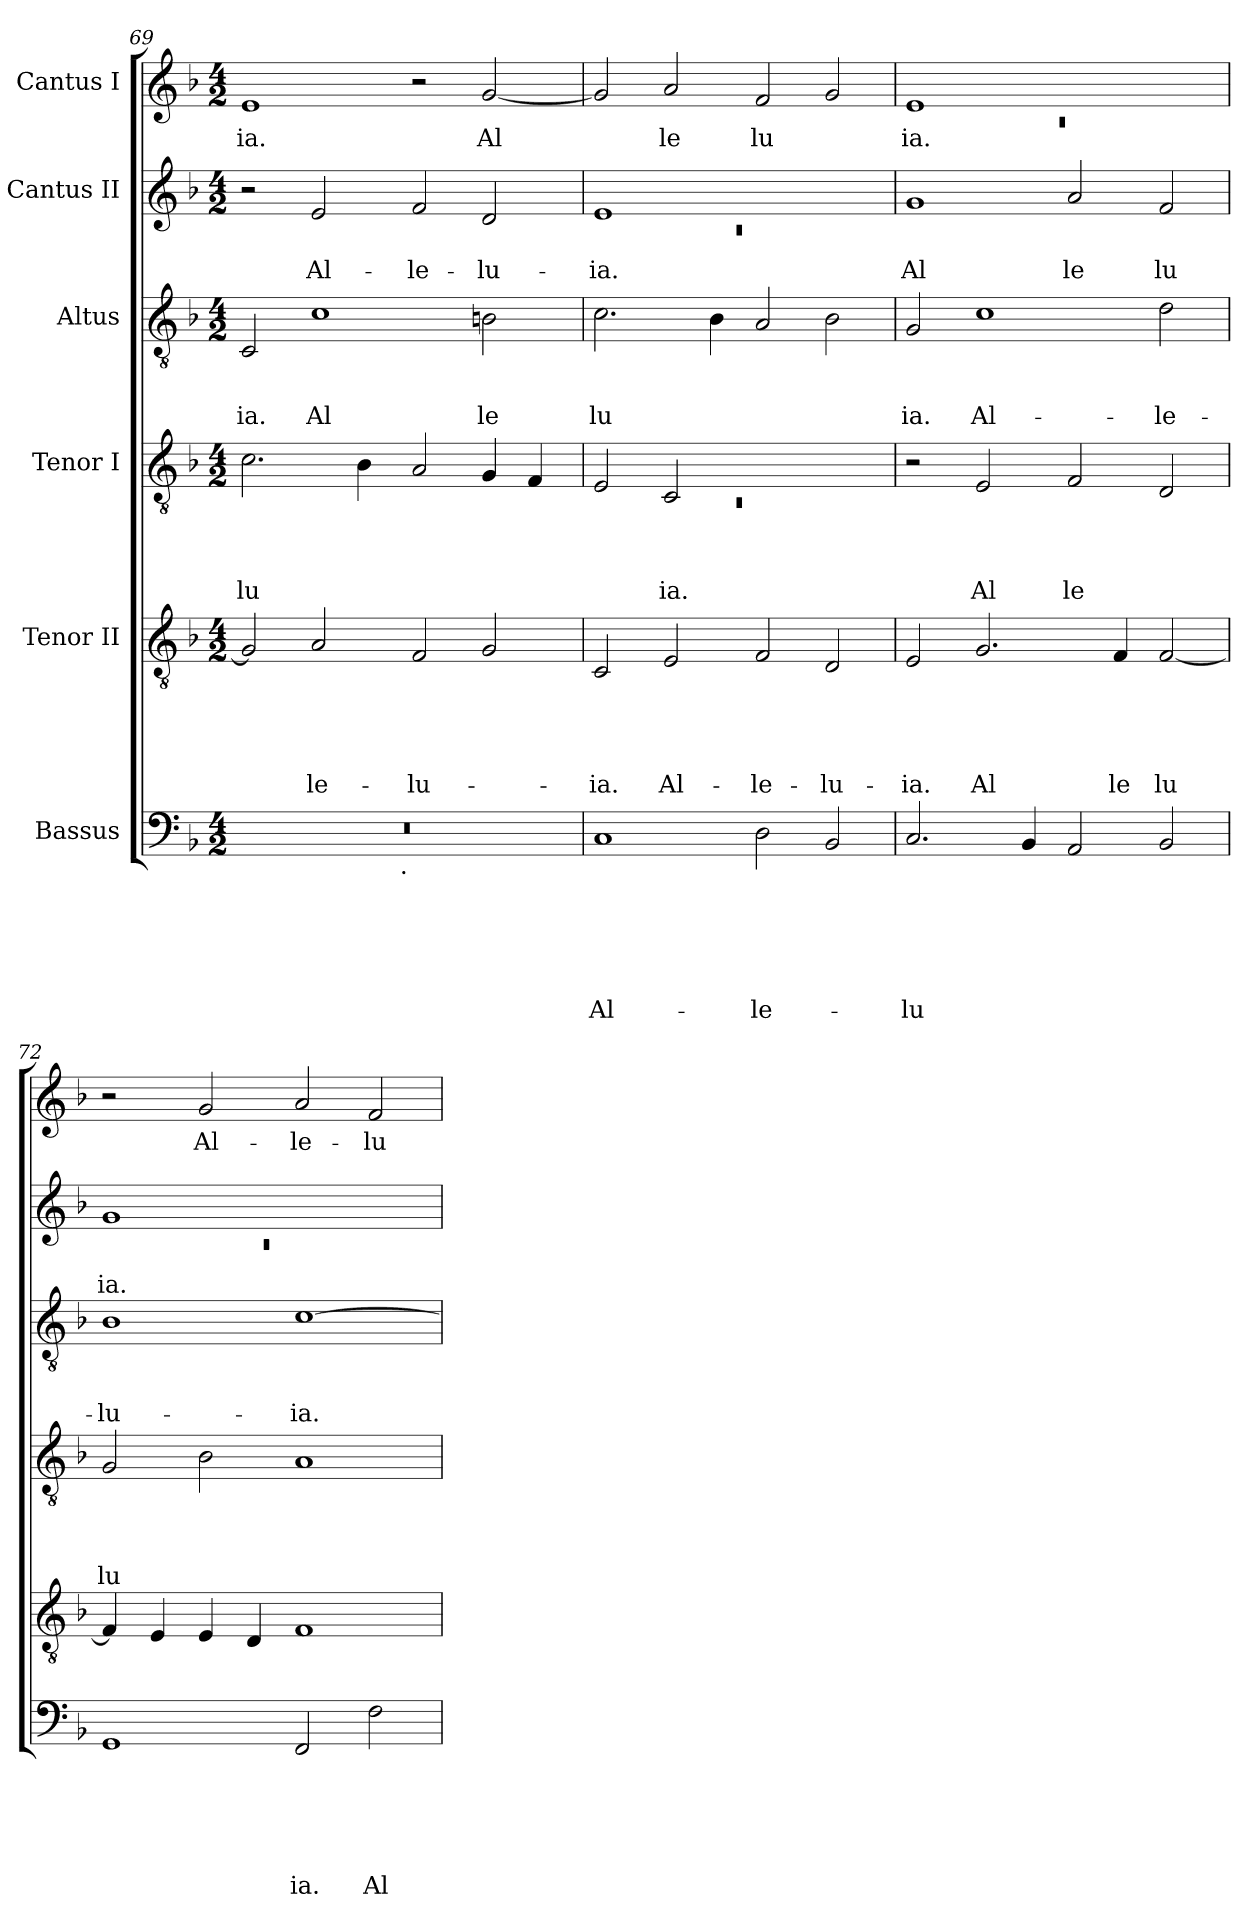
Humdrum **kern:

**kern	**text	**text	**text	**text	**text	**text	**kern	**text	**text	**text	**text	**text	**kern	**text	**text	**text	**text	**kern	**text	**text	**text	**kern	**text	**text	**kern	**text
*part6	*part6	*part6	*part6	*part6	*part6	*part6	*part5	*part5	*part5	*part5	*part5	*part5	*part4	*part4	*part4	*part4	*part4	*part3	*part3	*part3	*part3	*part2	*part2	*part2	*part1	*part1
*staff6	*staff6	*staff6	*staff6	*staff6	*staff6	*staff6	*staff5	*staff5	*staff5	*staff5	*staff5	*staff5	*staff4	*staff4	*staff4	*staff4	*staff4	*staff3	*staff3	*staff3	*staff3	*staff2	*staff2	*staff2	*staff1	*staff1
*I"Bassus	*	*	*	*	*	*	*I"Tenor II	*	*	*	*	*	*I"Tenor I	*	*	*	*	*I"Altus	*	*	*	*I"Cantus II	*	*	*I"Cantus I	*
*clefF4	*	*	*	*	*	*	*clefGv2	*	*	*	*	*	*clefGv2	*	*	*	*	*clefGv2	*	*	*	*clefG2	*	*	*clefG2	*
*k[b-]	*	*	*	*	*	*	*k[b-]	*	*	*	*	*	*k[b-]	*	*	*	*	*k[b-]	*	*	*	*k[b-]	*	*	*k[b-]	*
*F:	*	*	*	*	*	*	*F:	*	*	*	*	*	*F:	*	*	*	*	*F:	*	*	*	*F:	*	*	*F:	*
*M4/2	*	*	*	*	*	*	*M4/2	*	*	*	*	*	*M4/2	*	*	*	*	*M4/2	*	*	*	*M4/2	*	*	*M4/2	*
=69	=69	=69	=69	=69	=69	=69	=69	=69	=69	=69	=69	=69	=69	=69	=69	=69	=69	=69	=69	=69	=69	=69	=69	=69	=69	=69
!	!	!	!	!	!	!	!	!	!	!	!	!	!	!	!	!	!LO:LY:b	!	!	!	!LO:LY:b	!	!	!	!	!LO:LY:b
*^	*	*	*	*	*	*	*	*	*	*	*	*	*	*	*	*	*	*	*	*	*	*	*	*	*	*
0r	2ryy	.	.	.	.	.	.	2G/]	.	.	.	.	.	2.c\	.	.	.	lu	2C/	.	.	ia.	2r	.	.	1e	ia.
!	!	!	!	!	!	!	!	!	!	!	!	!	!LO:LY:b	!	!	!	!	!	!	!	!	!LO:LY:b	!	!	!LO:LY:b	!	!
.	4...ryy	.	.	.	.	.	.	2A/	.	.	.	.	-le-	.	.	.	.	.	1c	.	.	Al	2e/	.	Al-	.	.
.	.	.	.	.	.	.	.	.	.	.	.	.	.	4B-\	.	.	.	.	.	.	.	.	.	.	.	.	.
!	!LO:TX:b:t=.	!	!	!	!	!	!	!	!	!	!	!	!	!	!	!	!	!	!	!	!	!	!	!	!	!	!
.	1ryy	.	.	.	.	.	.	.	.	.	.	.	.	.	.	.	.	.	.	.	.	.	.	.	.	.	.
!	!	!	!	!	!	!	!	!	!	!	!	!	!LO:LY:b	!	!	!	!	!	!	!	!	!	!	!	!LO:LY:b	!	!
.	.	.	.	.	.	.	.	2F/	.	.	.	.	-lu-	2A/	.	.	.	.	.	.	.	.	2f/	.	-le-	2r	.
!	!	!	!	!	!	!	!	!	!	!	!	!	!	!	!	!	!	!	!	!	!	!LO:LY:b	!	!	!LO:LY:b	!	!LO:LY:b
.	.	.	.	.	.	.	.	2G/	.	.	.	.	.	4G/	.	.	.	.	2Bn\	.	.	le	2d/	.	-lu-	[<2g/	Al
.	.	.	.	.	.	.	.	.	.	.	.	.	.	4F/	.	.	.	.	.	.	.	.	.	.	.	.	.
.	32ryy	.	.	.	.	.	.	.	.	.	.	.	.	.	.	.	.	.	.	.	.	.	.	.	.	.	.
=70	=70	=70	=70	=70	=70	=70	=70	=70	=70	=70	=70	=70	=70	=70	=70	=70	=70	=70	=70	=70	=70	=70	=70	=70	=70	=70	=70
*	*	*	*	*	*	*	*	*	*	*	*	*	*	*^	*	*	*	*	*	*	*	*	*^	*	*	*	*
!	!	!	!	!	!	!	!LO:LY:b	!	!	!	!	!	!LO:LY:b	!	!LO:N:vis=1	!	!	!	!	!	!	!	!LO:LY:b	!	!LO:N:vis=1	!	!LO:LY:b	!	!
*v	*v	*	*	*	*	*	*	*	*	*	*	*	*	*	*	*	*	*	*	*	*	*	*	*	*	*	*	*	*
1C	.	.	.	.	.	Al-	2C/	.	.	.	.	-ia.	2E/	0rC	.	.	.	.	2.c\	.	.	lu	1e	0rc	.	-ia.	2g/]	.
!	!	!	!	!	!	!	!	!	!	!	!	!LO:LY:b	!	!	!	!	!	!LO:LY:b	!	!	!	!	!	!	!	!	!	!LO:LY:b
.	.	.	.	.	.	.	2E/	.	.	.	.	Al-	2C/	.	.	.	.	ia.	.	.	.	.	.	.	.	.	2a/	le
.	.	.	.	.	.	.	.	.	.	.	.	.	.	.	.	.	.	.	4B-\	.	.	.	.	.	.	.	.	.
!	!	!	!	!	!	!LO:LY:b	!	!	!	!	!	!LO:LY:b	!	!	!	!	!	!	!	!	!	!	!	!	!	!	!	!LO:LY:b
2D\	.	.	.	.	.	-le-	2F/	.	.	.	.	-le-	1ryy	.	.	.	.	.	2A/	.	.	.	1ryy	.	.	.	2f/	lu
!	!	!	!	!	!	!	!	!	!	!	!	!LO:LY:b	!	!	!	!	!	!	!	!	!	!	!	!	!	!	!	!
2BB-/	.	.	.	.	.	.	2D/	.	.	.	.	-lu-	.	.	.	.	.	.	2B-\	.	.	.	.	.	.	.	2g/	.
*	*	*	*	*	*	*	*	*	*	*	*	*	*v	*v	*	*	*	*	*	*	*	*	*v	*v	*	*	*	*
!!LO:LB:g=z
=71	=71	=71	=71	=71	=71	=71	=71	=71	=71	=71	=71	=71	=71	=71	=71	=71	=71	=71	=71	=71	=71	=71	=71	=71	=71	=71
*	*	*	*	*	*	*	*	*	*	*	*	*	*	*	*	*	*	*	*	*	*	*	*	*	*^	*
!	!	!	!	!	!	!LO:LY:b	!	!	!	!	!	!LO:LY:b	!	!	!	!	!	!	!	!	!LO:LY:b	!	!	!LO:LY:b	!	!LO:N:vis=1	!LO:LY:b
2.C/	.	.	.	.	.	-lu	2E/	.	.	.	.	-ia.	2r	.	.	.	.	2G/	.	.	ia.	1g	.	Al	1e	0rc	ia.
!	!	!	!	!	!	!	!	!	!	!	!	!LO:LY:b	!	!	!	!	!LO:LY:b	!	!	!	!LO:LY:b	!	!	!	!	!	!
.	.	.	.	.	.	.	2.G/	.	.	.	.	Al	2E/	.	.	.	Al	1c	.	.	Al-	.	.	.	.	.	.
4BB-/	.	.	.	.	.	.	.	.	.	.	.	.	.	.	.	.	.	.	.	.	.	.	.	.	.	.	.
!	!	!	!	!	!	!	!	!	!	!	!	!	!	!	!	!	!LO:LY:b	!	!	!	!	!	!	!LO:LY:b	!	!	!
2AA/	.	.	.	.	.	.	.	.	.	.	.	.	2F/	.	.	.	le	.	.	.	.	2a/	.	le	1ryy	.	.
!	!	!	!	!	!	!	!	!	!	!	!	!LO:LY:b	!	!	!	!	!	!	!	!	!	!	!	!	!	!	!
.	.	.	.	.	.	.	4F/	.	.	.	.	le	.	.	.	.	.	.	.	.	.	.	.	.	.	.	.
!	!	!	!	!	!	!	!	!	!	!	!	!LO:LY:b	!	!	!	!	!	!	!	!	!LO:LY:b	!	!	!LO:LY:b	!	!	!
2BB-/	.	.	.	.	.	.	[<2F/	.	.	.	.	lu	2D/	.	.	.	.	2d\	.	.	-le-	2f/	.	lu	.	.	.
*	*	*	*	*	*	*	*	*	*	*	*	*	*	*	*	*	*	*	*	*	*	*	*	*	*v	*v	*
=72	=72	=72	=72	=72	=72	=72	=72	=72	=72	=72	=72	=72	=72	=72	=72	=72	=72	=72	=72	=72	=72	=72	=72	=72	=72	=72
*	*	*	*	*	*	*	*	*	*	*	*	*	*	*	*	*	*	*	*	*	*	*^	*	*	*	*
!	!	!	!	!	!	!	!	!	!	!	!	!	!	!	!	!	!LO:LY:b	!	!	!	!LO:LY:b	!	!LO:N:vis=1	!	!LO:LY:b	!	!
1GG	.	.	.	.	.	.	4F/]	.	.	.	.	.	2G/	.	.	.	lu	1B-	.	.	-lu-	1g	0rc	.	ia.	2r	.
.	.	.	.	.	.	.	4E/	.	.	.	.	.	.	.	.	.	.	.	.	.	.	.	.	.	.	.	.
!	!	!	!	!	!	!	!	!	!	!	!	!	!	!	!	!	!	!	!	!	!	!	!	!	!	!	!LO:LY:b
.	.	.	.	.	.	.	4E/	.	.	.	.	.	2B-\	.	.	.	.	.	.	.	.	.	.	.	.	2g/	Al-
.	.	.	.	.	.	.	4D/	.	.	.	.	.	.	.	.	.	.	.	.	.	.	.	.	.	.	.	.
!	!	!	!	!	!	!LO:LY:b	!	!	!	!	!	!	!	!	!	!	!	!	!	!	!LO:LY:b	!	!	!	!	!	!LO:LY:b
2FF/	.	.	.	.	.	ia.	1F	.	.	.	.	.	1A	.	.	.	.	[>1c	.	.	-ia.	1ryy	.	.	.	2a/	-le-
!	!	!	!	!	!	!LO:LY:b	!	!	!	!	!	!	!	!	!	!	!	!	!	!	!	!	!	!	!	!	!LO:LY:b
2F\	.	.	.	.	.	Al	.	.	.	.	.	.	.	.	.	.	.	.	.	.	.	.	.	.	.	2f/	-lu-
*	*	*	*	*	*	*	*	*	*	*	*	*	*	*	*	*	*	*	*	*	*	*v	*v	*	*	*	*
=	=	=	=	=	=	=	=	=	=	=	=	=	=	=	=	=	=	=	=	=	=	=	=	=	=	=
*-	*-	*-	*-	*-	*-	*-	*-	*-	*-	*-	*-	*-	*-	*-	*-	*-	*-	*-	*-	*-	*-	*-	*-	*-	*-	*-
